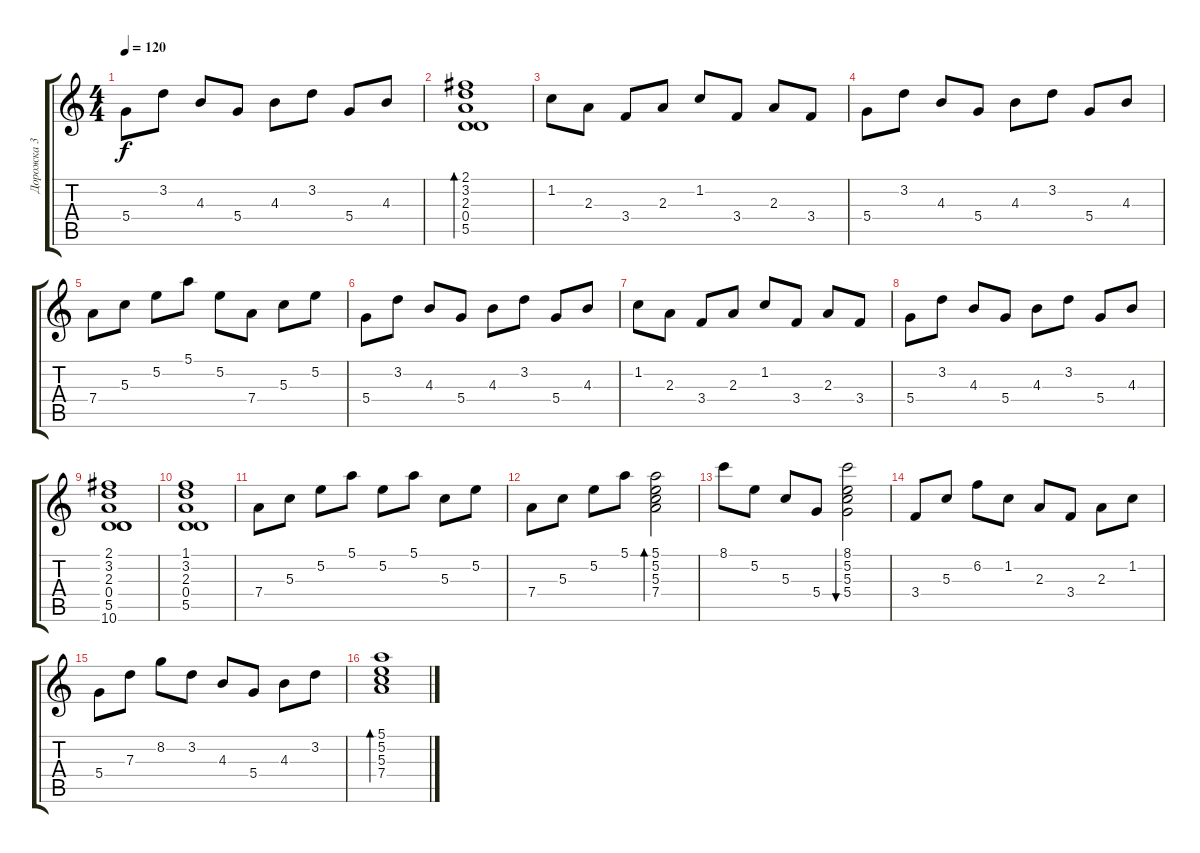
\track ("Дорожка 3" "Дорожка 3") {instrument acousticguitarsteel}
\staff {score tabs}
\tuning (E4 B3 G3 D3 A2 E2) {hide}
\ts (4 4)
\tempo 120
\clef g2
\ks c
5.4.8{dy f} 3.2.8 4.3.8 5.4.8 4.3.8 3.2.8 5.4.8 4.3.8 |
(2.1 3.2 2.3 0.4 5.5).1{bd 60} |
1.2.8 2.3.8 3.4.8 2.3.8 1.2.8 3.4.8 2.3.8 3.4.8 |
5.4.8 3.2.8 4.3.8 5.4.8 4.3.8 3.2.8 5.4.8 4.3.8 |
7.4.8 5.3.8 5.2.8 5.1.8 5.2.8 7.4.8 5.3.8 5.2.8 |
5.4.8 3.2.8 4.3.8 5.4.8 4.3.8 3.2.8 5.4.8 4.3.8 |
1.2.8 2.3.8 3.4.8 2.3.8 1.2.8 3.4.8 2.3.8 3.4.8 |
5.4.8 3.2.8 4.3.8 5.4.8 4.3.8 3.2.8 5.4.8 4.3.8 |
(2.1 3.2 2.3 0.4 5.5 10.6).1 |
(1.1 3.2 2.3 0.4 5.5).1 |
7.4.8 5.3.8 5.2.8 5.1.8 5.2.8 5.1.8 5.3.8 5.2.8 |
7.4.8 5.3.8 5.2.8 5.1.8 (5.1 5.2 5.3 7.4).2{bd 480} |
8.1.8 5.2.8 5.3.8 5.4.8 (8.1 5.2 5.3 5.4).2{bu 480} |
3.4.8 5.3.8 6.2.8 1.2.8 2.3.8 3.4.8 2.3.8 1.2.8 |
5.4.8 7.3.8 8.2.8 3.2.8 4.3.8 5.4.8 4.3.8 3.2.8 |
(5.1 5.2 5.3 7.4).1{bd 480}
